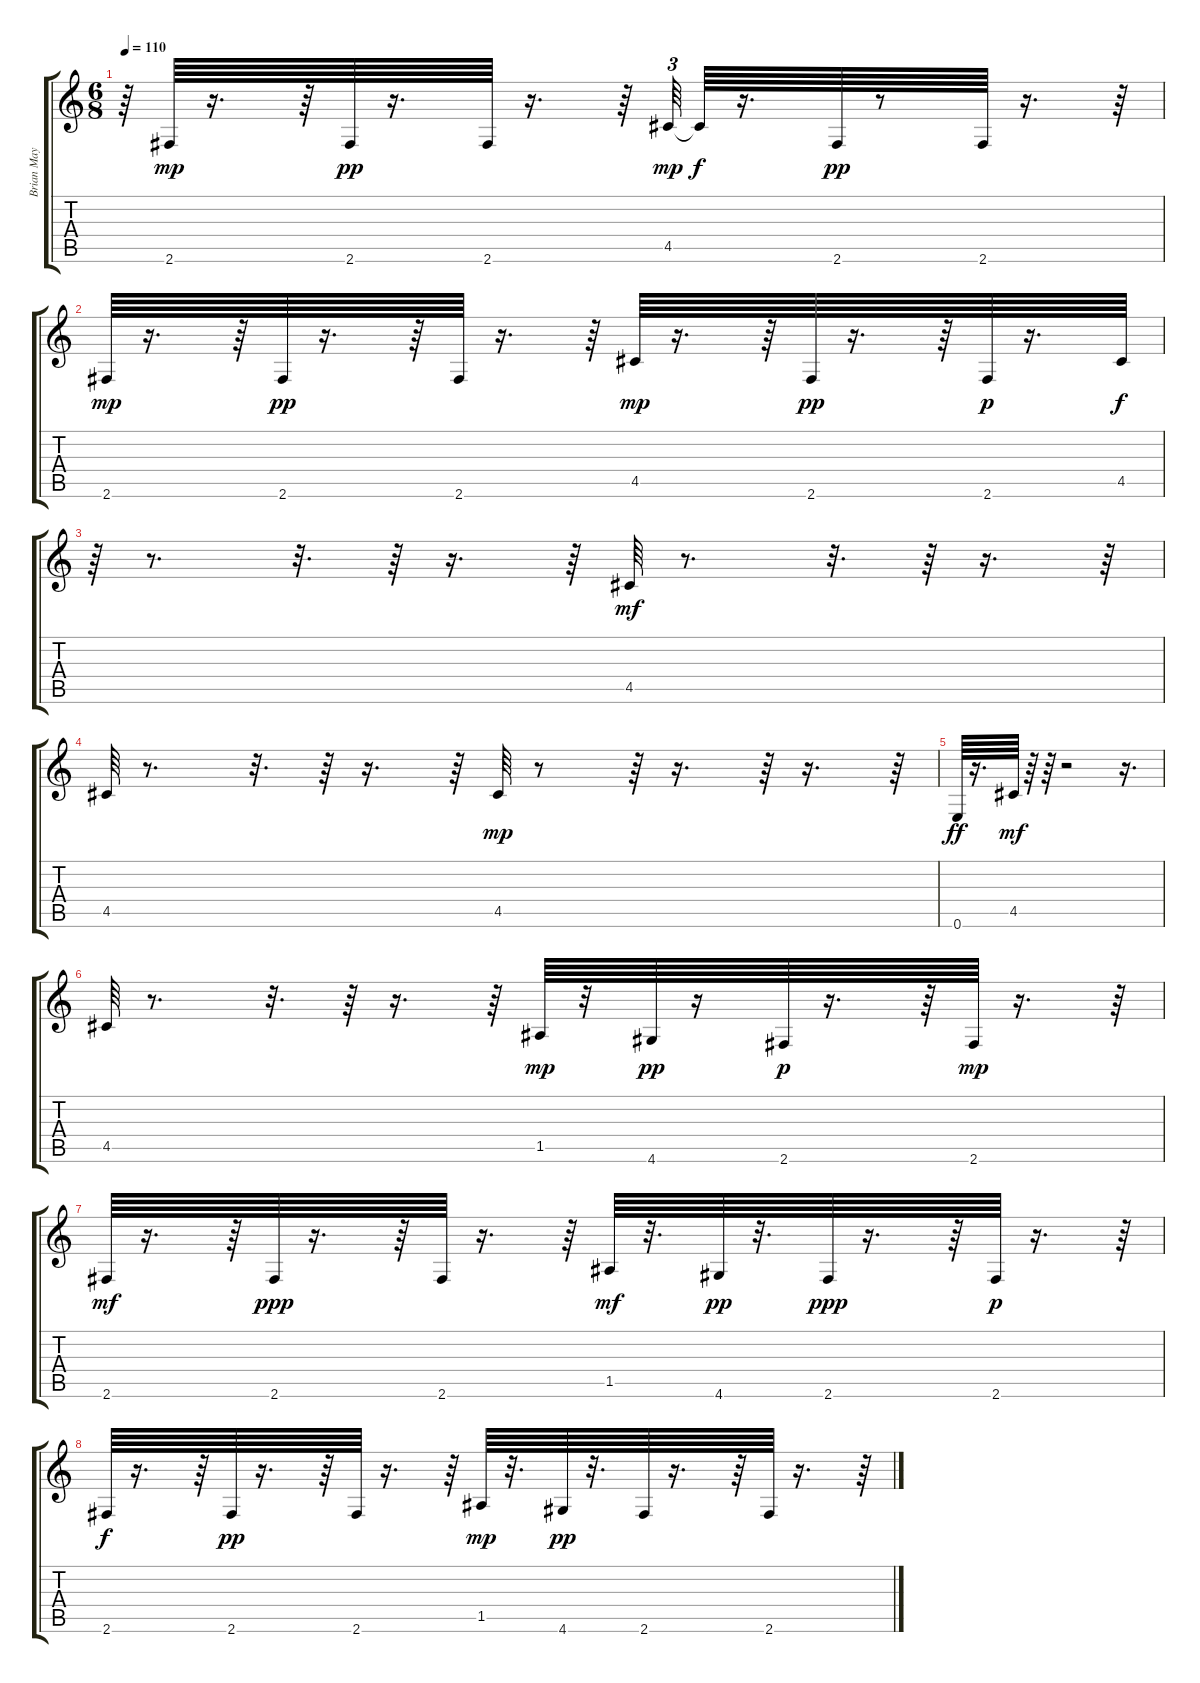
\track ("Brian May Bass Accompainment" "Brian May ") {mute instrument acousticguitarsteel}
\staff {score tabs}
\tuning (E4 B3 G3 D3 A2 E2) {hide}
\ts (6 8)
\tempo 110
\clef g2
\ks c
r.64{dy pp} 2.6.64{dy mp} r.16{d} r.64 2.6.64{dy pp} r.16{d} 2.6.64 r.16{d} r.64 4.5.64{tu (3 2) dy mp} 4.5{t}.64{dy f} r.16{d} 2.6.64{dy pp} r.8 2.6.64 r.16{d} r.64 |
2.6.64{dy mp} r.16{d} r.64 2.6.64{dy pp} r.16{d} r.64 2.6.64 r.16{d} r.64 4.5.64{dy mp} r.16{d} r.64 2.6.64{dy pp} r.16{d} r.64 2.6.64{dy p} r.16{d} 4.5.64{dy f} |
r.64 r.8{d} r.32{d} r.64 r.16{d} r.64 4.5.64{dy mf} r.8{d} r.32{d} r.64 r.16{d} r.64 |
4.5.64 r.8{d} r.32{d} r.64 r.16{d} r.64 4.5.64{dy mp} r.8 r.64 r.16{d} r.64 r.16{d} r.64 |
0.6.64{dy ff} r.16{d} 4.5.64{dy mf} r.64 r.64 r.2 r.16{d} |
4.5.64 r.8{d} r.32{d} r.64 r.16{d} r.64 1.5.64{dy mp} r.32 4.6.64{dy pp} r.16 2.6.64{dy p} r.16{d} r.64 2.6.64{dy mp} r.16{d} r.64 |
2.6.64{dy mf} r.16{d} r.64 2.6.64{dy ppp} r.16{d} r.64 2.6.64 r.16{d} r.64 1.5.64{dy mf} r.32{d} 4.6.64{dy pp} r.32{d} 2.6.64{dy ppp} r.16{d} r.64 2.6.64{dy p} r.16{d} r.64 |
2.6.64{dy f} r.16{d} r.64 2.6.64{dy pp} r.16{d} r.64 2.6.64 r.16{d} r.64 1.5.64{dy mp} r.32{d} 4.6.64{dy pp} r.32{d} 2.6.64 r.16{d} r.64 2.6.64 r.16{d} r.64
